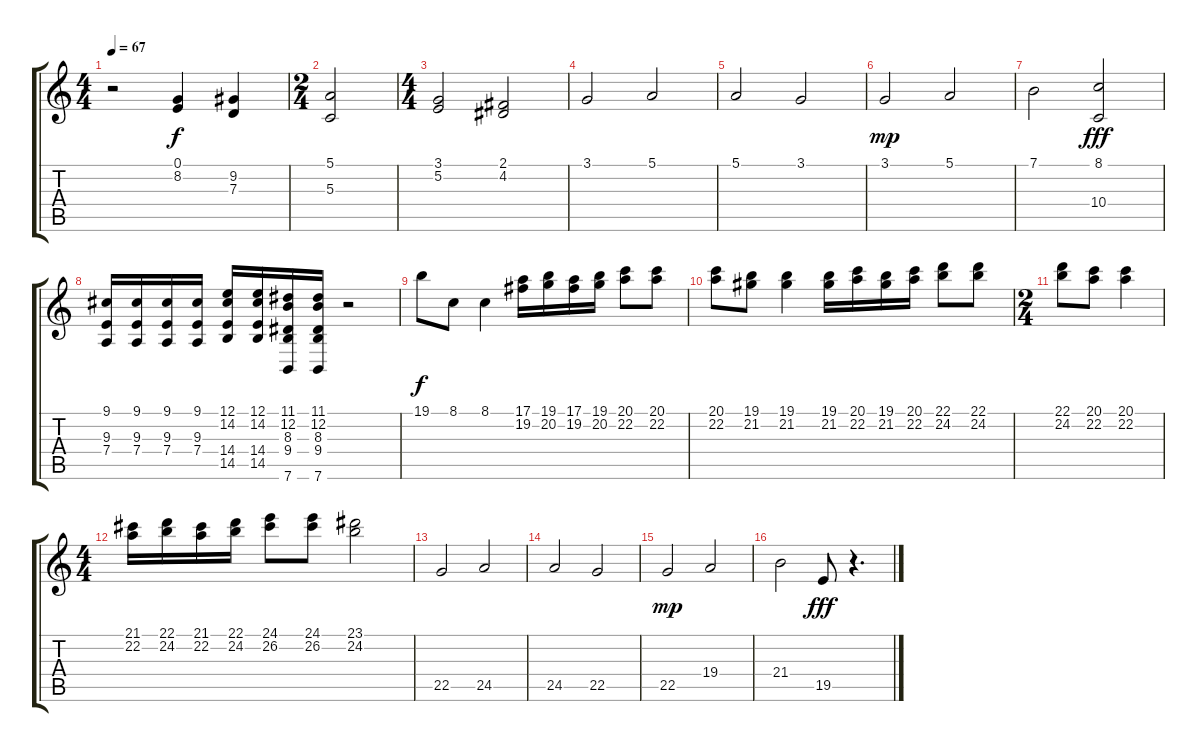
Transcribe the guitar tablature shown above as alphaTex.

\track "" {instrument stringensemble1}
\staff {score tabs}
\tuning (E4 B3 G3 D3 A2 E2) {hide}
\ts (4 4)
\tempo 67
\clef g2
\ks c
r.2{dy mp} (0.1 8.2).4{dy f} (9.2 7.3).4 |
\ts (2 4)
(5.1 5.3).2 |
\ts (4 4)
(3.1 5.2).2 (2.1 4.2).2 |
3.1.2 5.1.2 |
5.1.2 3.1.2{volume 11} |
3.1.2{dy mp} 5.1.2 |
7.1.2 (8.1 10.4).2{dy fff} |
(9.1 9.3 7.4).16 (9.1 9.3 7.4).16 (9.1 9.3 7.4).16 (9.1 9.3 7.4).16 (12.1 14.2 14.4 14.5).16 (12.1 14.2 14.4 14.5).16 (11.1 12.2 8.3 9.4 7.6).16 (11.1 12.2 8.3 9.4 7.6).16 r.2 |
19.1.8{dy f} 8.1.8 8.1.4 (17.1 19.2).16 (19.1 20.2).16 (17.1 19.2).16 (19.1 20.2).16 (20.1 22.2).8 (20.1 22.2).8 |
(20.1 22.2).8 (19.1 21.2).8 (19.1 21.2).4 (19.1 21.2).16 (20.1 22.2).16 (19.1 21.2).16 (20.1 22.2).16 (22.1 24.2).8 (22.1 24.2).8 |
\ts (2 4)
(22.1 24.2).8 (20.1 22.2).8 (20.1 22.2).4 |
\ts (4 4)
(21.1 22.2).16 (22.1 24.2).16 (21.1 22.2).16 (22.1 24.2).16 (24.1 26.2).8 (24.1 26.2).8 (23.1 24.2).2 |
22.5.2 24.5.2 |
24.5.2 22.5.2 |
22.5.2{dy mp volume 11 balance 0} 19.4.2 |
21.4.2 19.5.8{dy fff} r.4{d}
